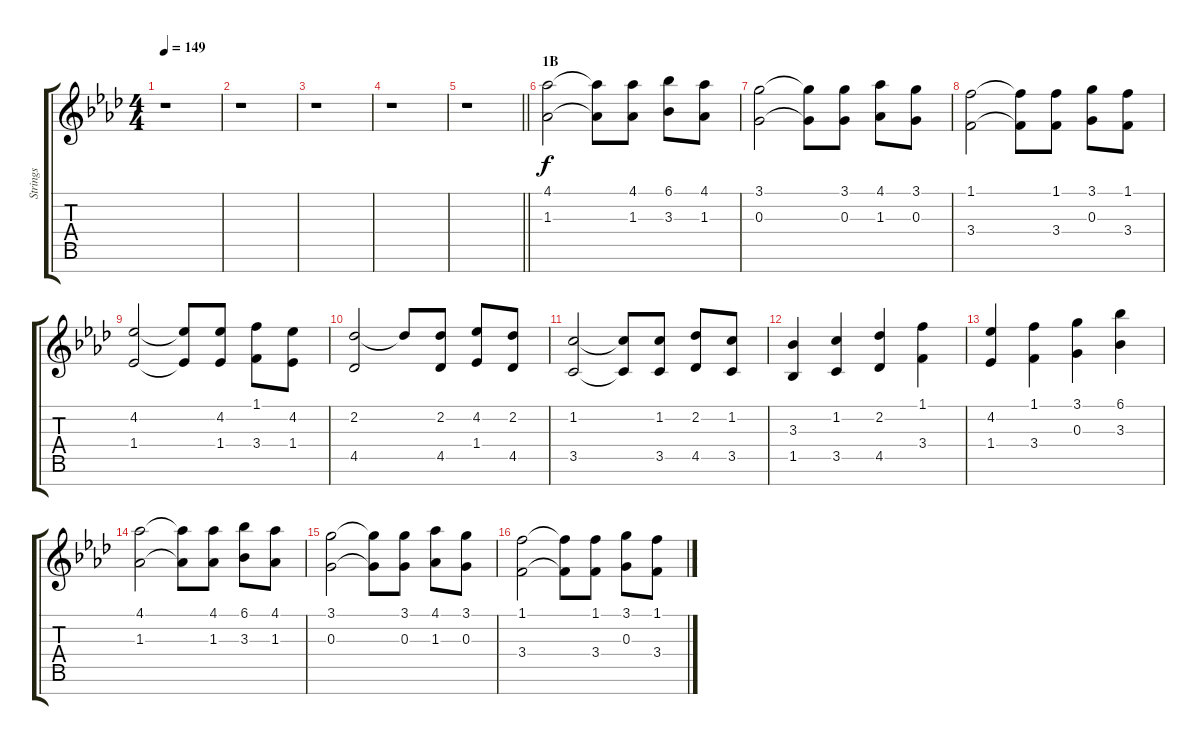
\track ("Strings" "Strings") {instrument stringensemble1}
\staff {score tabs}
\tuning (E5 B4 G4 D4 A3 E3 B2) {hide}
\ts (4 4)
\tempo 149
\clef g2
\ks ab
r.1{dy f} |
r.1 |
r.1 |
r.1 |
\barLineRight lightlight
r.1 |
\section ("" "1B")
(4.1 1.3).2 (4.1{t} 1.3{t}).8 (4.1 1.3).8 (6.1 3.3).8 (4.1 1.3).8 |
(3.1 0.3).2 (3.1{t} 0.3{t}).8 (3.1 0.3).8 (4.1 1.3).8 (3.1 0.3).8 |
(1.1 3.4).2 (1.1{t} 3.4{t}).8 (1.1 3.4).8 (3.1 0.3).8 (1.1 3.4).8 |
(4.2 1.4).2 (4.2{t} 1.4{t}).8 (4.2 1.4).8 (1.1 3.4).8 (4.2 1.4).8 |
(2.2 4.5).2 2.2{t}.8 (2.2 4.5).8 (4.2 1.4).8 (2.2 4.5).8 |
(1.2 3.5).2 (1.2{t} 3.5{t}).8 (1.2 3.5).8 (2.2 4.5).8 (1.2 3.5).8 |
(3.3 1.5).4 (1.2 3.5).4 (2.2 4.5).4 (1.1 3.4).4 |
(4.2 1.4).4 (1.1 3.4).4 (3.1 0.3).4 (6.1 3.3).4 |
(4.1 1.3).2 (4.1{t} 1.3{t}).8 (4.1 1.3).8 (6.1 3.3).8 (4.1 1.3).8 |
(3.1 0.3).2 (3.1{t} 0.3{t}).8 (3.1 0.3).8 (4.1 1.3).8 (3.1 0.3).8 |
(1.1 3.4).2 (1.1{t} 3.4{t}).8 (1.1 3.4).8 (3.1 0.3).8 (1.1 3.4).8
